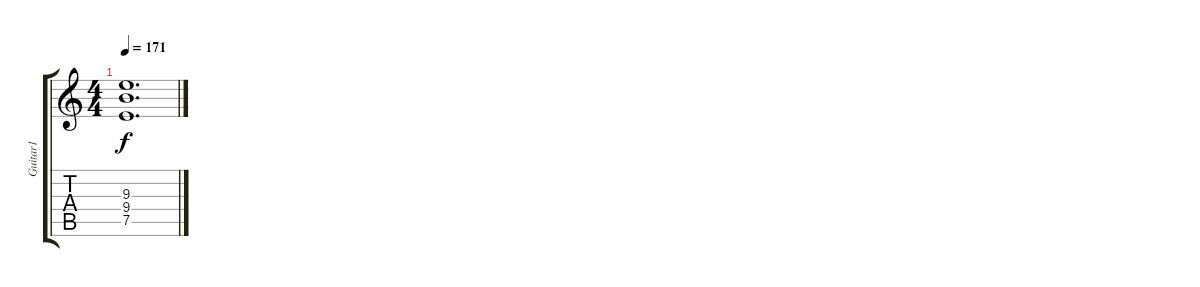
\track ("Guitar1" "Guitar1") {instrument distortionguitar}
\staff {score tabs}
\tuning (E4 B3 G3 D3 A2 E2) {hide}
\ts (4 4)
\tempo 171
\clef g2
\ks c
(9.3 9.4 7.5).1{d dy f}
